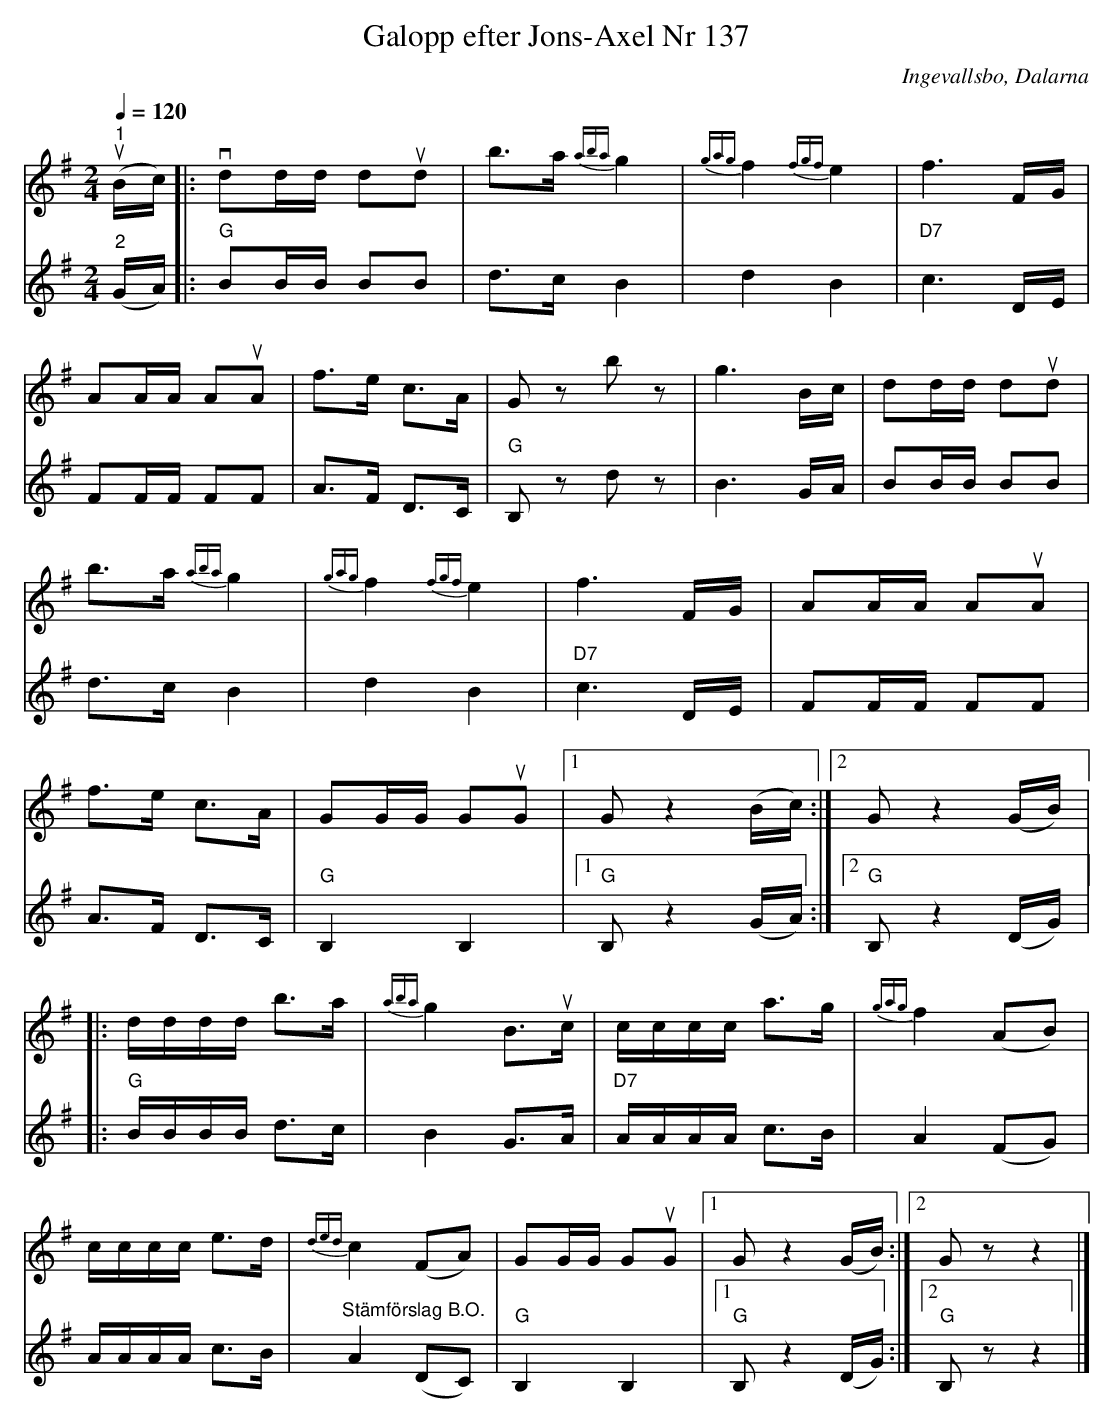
X:1
T:Galopp efter Jons-Axel Nr 137
O:Ingevallsbo, Dalarna
L:1/8
Q:1/4=120
M:2/4
K:G
V:1
"^1"u (B/c/) |:v dd/d/ dud | b>a{aba} g2 |{gag} f2{fgf} e2 | f3 F/G/ |
AA/A/ AuA | f>e c>A | G z b z | g3 B/c/ | dd/d/ dud |
b>a{aba} g2 | {gag} f2{fgf} e2 | f3 F/G/ | AA/A/ AuA |
f>e c>A | GG/G/ GuG |1 G z2 (B/c/) :|2 G z2 (G/B/) |:
d/d/d/d/ b>a |{aba} g2 B>uc | c/c/c/c/ a>g |{gag} f2 (AB) |
c/c/c/c/ e>d | {ded} c2 (FA) | GG/G/ GuG |1 G z2 (G/B/) :|2 G z z2 |]
V:2
"^2" (G/A/) |:"G" BB/B/ BB | d>c B2 | d2 B2 |"D7" c3 D/E/ |
FF/F/ FF | A>F D>C |"G" B, z d z | B3 G/A/ |
BB/B/ BB | d>c B2 | d2 B2 |"D7" c3 D/E/ |
FF/F/ FF | A>F D>C |"G" B,2 B,2 |1 "G" B, z2 (G/A/) :|2"G" B, z2 (D/G/) |:
"G" B/B/B/B/ d>c | B2 G>A |"D7" A/A/A/A/ c>B | A2 (FG) |
A/A/A/A/ c>B | "^Stämförslag B.O." A2 (DC) |"G" B,2 B,2 |1"G" B, z2 (D/G/) :|2"G" B, z z2 |]
